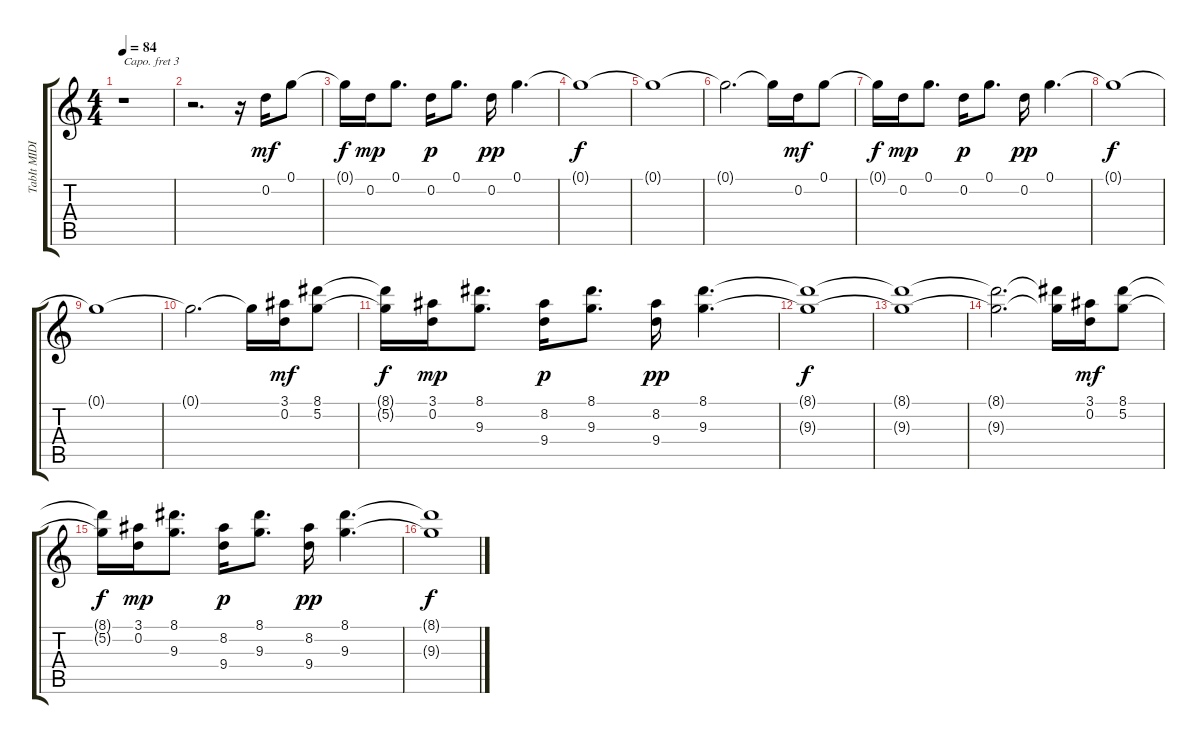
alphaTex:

\track ("TabIt MIDI - Track 6" "TabIt MIDI") {instrument acousticguitarsteel}
\staff {score tabs}
\capo 3
\tuning (E4 B3 G3 D3 A2 E2) {hide}
\ts (4 4)
\tempo 84
\clef g2
\ks c
r.1{dy mf} |
r.2{d} r.16 0.2.16 0.1.8 |
0.1{t}.16{dy f} 0.2.16{dy mp} 0.1.8{d} 0.2.16{dy p} 0.1.8{d} 0.2.16{dy pp} 0.1.4{d} |
0.1{t}.1{dy f} |
0.1{t}.1 |
0.1{t}.2{d} 0.1{t}.16 0.2.16{dy mf} 0.1.8 |
0.1{t}.16{dy f} 0.2.16{dy mp} 0.1.8{d} 0.2.16{dy p} 0.1.8{d} 0.2.16{dy pp} 0.1.4{d} |
0.1{t}.1{dy f} |
0.1{t}.1 |
0.1{t}.2{d} 0.1{t}.16 (3.1 0.2).16{dy mf} (8.1 5.2).8 |
(8.1{t} 5.2{t}).16{dy f} (3.1 0.2).16{dy mp} (8.1 9.3).8{d} (8.2 9.4).16{dy p} (8.1 9.3).8{d} (8.2 9.4).16{dy pp} (8.1 9.3).4{d} |
(8.1{t} 9.3{t}).1{dy f} |
(8.1{t} 9.3{t}).1 |
(8.1{t} 9.3{t}).2{d} (8.1{t} 9.3{t}).16 (3.1 0.2).16{dy mf} (8.1 5.2).8 |
(8.1{t} 5.2{t}).16{dy f} (3.1 0.2).16{dy mp} (8.1 9.3).8{d} (8.2 9.4).16{dy p} (8.1 9.3).8{d} (8.2 9.4).16{dy pp} (8.1 9.3).4{d} |
(8.1{t} 9.3{t}).1{dy f}
